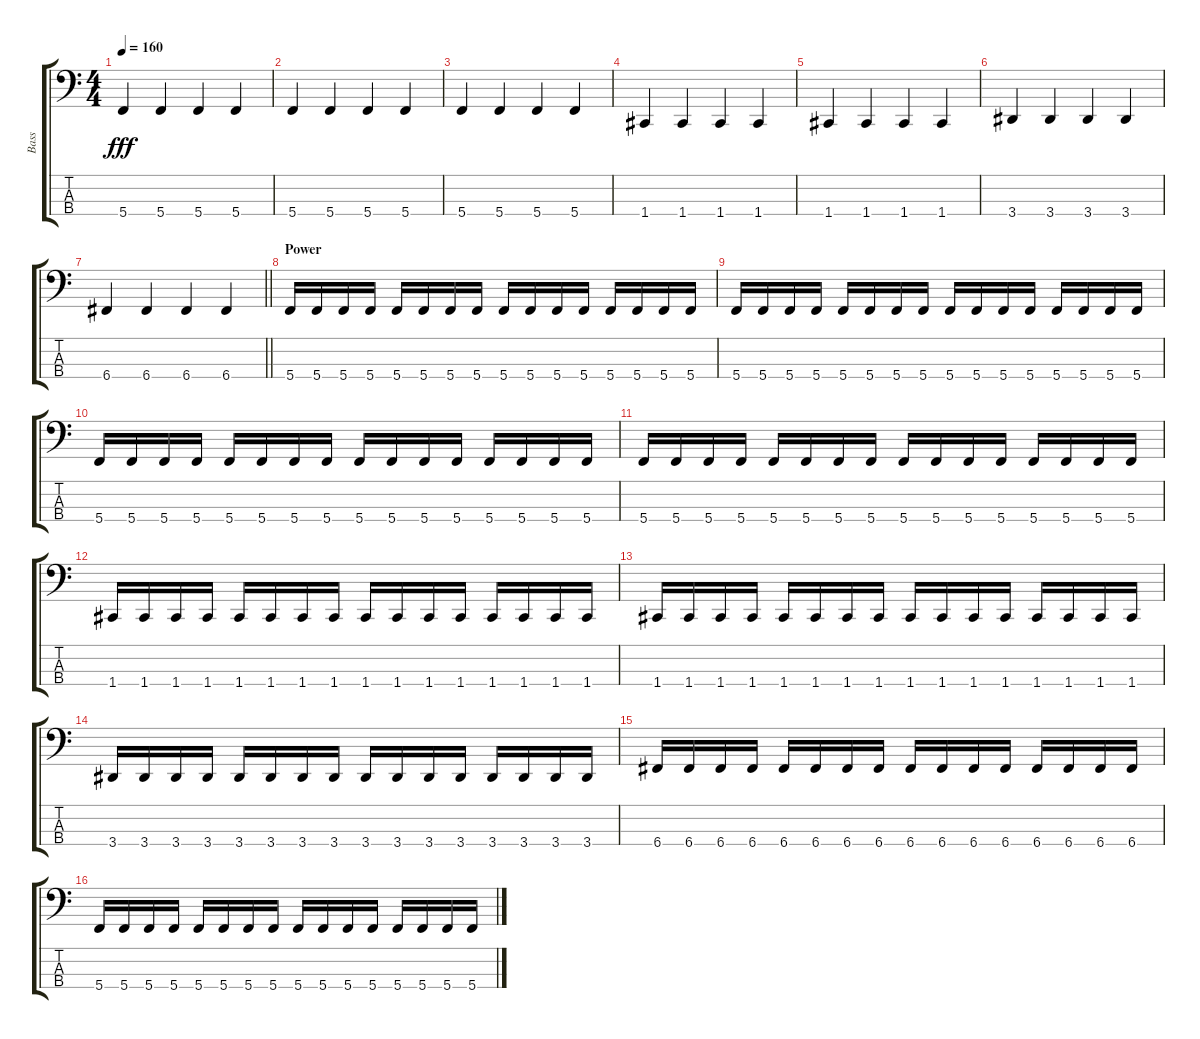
\track ("Bass" "Bass") {instrument electricbassfinger}
\staff {score tabs}
\tuning (Eb2 Bb1 F1 C1) {hide}
\ts (4 4)
\tempo 160
\clef f4
\ks c
5.4.4{dy fff} 5.4.4 5.4.4 5.4.4 |
5.4.4 5.4.4 5.4.4 5.4.4 |
5.4.4 5.4.4 5.4.4 5.4.4 |
1.4.4 1.4.4 1.4.4 1.4.4 |
1.4.4 1.4.4 1.4.4 1.4.4 |
3.4.4 3.4.4 3.4.4 3.4.4 |
\barLineRight lightlight
6.4.4 6.4.4 6.4.4 6.4.4 |
\section ("" "Power")
5.4.16 5.4.16 5.4.16 5.4.16 5.4.16 5.4.16 5.4.16 5.4.16 5.4.16 5.4.16 5.4.16 5.4.16 5.4.16 5.4.16 5.4.16 5.4.16 |
5.4.16 5.4.16 5.4.16 5.4.16 5.4.16 5.4.16 5.4.16 5.4.16 5.4.16 5.4.16 5.4.16 5.4.16 5.4.16 5.4.16 5.4.16 5.4.16 |
5.4.16 5.4.16 5.4.16 5.4.16 5.4.16 5.4.16 5.4.16 5.4.16 5.4.16 5.4.16 5.4.16 5.4.16 5.4.16 5.4.16 5.4.16 5.4.16 |
5.4.16 5.4.16 5.4.16 5.4.16 5.4.16 5.4.16 5.4.16 5.4.16 5.4.16 5.4.16 5.4.16 5.4.16 5.4.16 5.4.16 5.4.16 5.4.16 |
1.4.16 1.4.16 1.4.16 1.4.16 1.4.16 1.4.16 1.4.16 1.4.16 1.4.16 1.4.16 1.4.16 1.4.16 1.4.16 1.4.16 1.4.16 1.4.16 |
1.4.16 1.4.16 1.4.16 1.4.16 1.4.16 1.4.16 1.4.16 1.4.16 1.4.16 1.4.16 1.4.16 1.4.16 1.4.16 1.4.16 1.4.16 1.4.16 |
3.4.16 3.4.16 3.4.16 3.4.16 3.4.16 3.4.16 3.4.16 3.4.16 3.4.16 3.4.16 3.4.16 3.4.16 3.4.16 3.4.16 3.4.16 3.4.16 |
6.4.16 6.4.16 6.4.16 6.4.16 6.4.16 6.4.16 6.4.16 6.4.16 6.4.16 6.4.16 6.4.16 6.4.16 6.4.16 6.4.16 6.4.16 6.4.16 |
5.4.16 5.4.16 5.4.16 5.4.16 5.4.16 5.4.16 5.4.16 5.4.16 5.4.16 5.4.16 5.4.16 5.4.16 5.4.16 5.4.16 5.4.16 5.4.16
